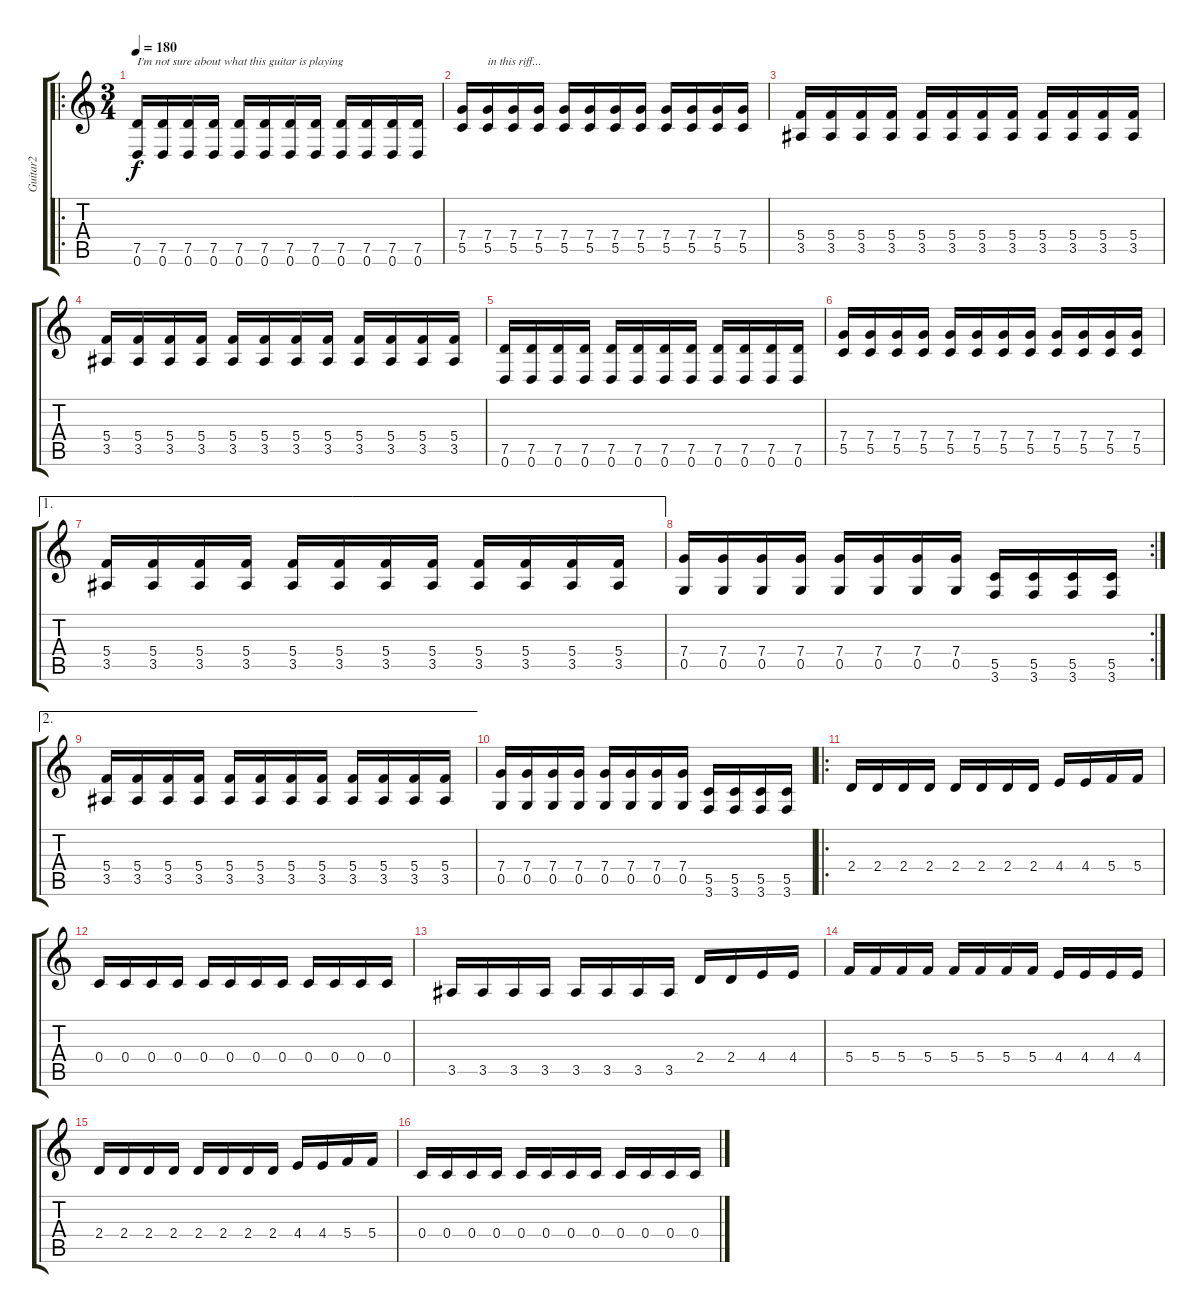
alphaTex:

\track ("Guitar2" "Guitar2") {instrument distortionguitar}
\staff {score tabs}
\tuning (D4 A3 F3 C3 G2 D2) {hide}
\ro
\ts (3 4)
\tempo 180
\clef g2
\ks c
(7.5 0.6).16{txt "I'm not sure about what this guitar is playing" dy f} (7.5 0.6).16 (7.5 0.6).16 (7.5 0.6).16 (7.5 0.6).16 (7.5 0.6).16 (7.5 0.6).16 (7.5 0.6).16 (7.5 0.6).16 (7.5 0.6).16 (7.5 0.6).16 (7.5 0.6).16 |
(7.4 5.5).16 (7.4 5.5).16{txt "in this riff..."} (7.4 5.5).16 (7.4 5.5).16 (7.4 5.5).16 (7.4 5.5).16 (7.4 5.5).16 (7.4 5.5).16 (7.4 5.5).16 (7.4 5.5).16 (7.4 5.5).16 (7.4 5.5).16 |
(5.4 3.5).16 (5.4 3.5).16 (5.4 3.5).16 (5.4 3.5).16 (5.4 3.5).16 (5.4 3.5).16 (5.4 3.5).16 (5.4 3.5).16 (5.4 3.5).16 (5.4 3.5).16 (5.4 3.5).16 (5.4 3.5).16 |
(5.4 3.5).16 (5.4 3.5).16 (5.4 3.5).16 (5.4 3.5).16 (5.4 3.5).16 (5.4 3.5).16 (5.4 3.5).16 (5.4 3.5).16 (5.4 3.5).16 (5.4 3.5).16 (5.4 3.5).16 (5.4 3.5).16 |
(7.5 0.6).16 (7.5 0.6).16 (7.5 0.6).16 (7.5 0.6).16 (7.5 0.6).16 (7.5 0.6).16 (7.5 0.6).16 (7.5 0.6).16 (7.5 0.6).16 (7.5 0.6).16 (7.5 0.6).16 (7.5 0.6).16 |
(7.4 5.5).16 (7.4 5.5).16 (7.4 5.5).16 (7.4 5.5).16 (7.4 5.5).16 (7.4 5.5).16 (7.4 5.5).16 (7.4 5.5).16 (7.4 5.5).16 (7.4 5.5).16 (7.4 5.5).16 (7.4 5.5).16 |
\ae 1
(5.4 3.5).16 (5.4 3.5).16 (5.4 3.5).16 (5.4 3.5).16 (5.4 3.5).16 (5.4 3.5).16 (5.4 3.5).16 (5.4 3.5).16 (5.4 3.5).16 (5.4 3.5).16 (5.4 3.5).16 (5.4 3.5).16 |
\rc 2
(7.4 0.5).16 (7.4 0.5).16 (7.4 0.5).16 (7.4 0.5).16 (7.4 0.5).16 (7.4 0.5).16 (7.4 0.5).16 (7.4 0.5).16 (5.5 3.6).16 (5.5 3.6).16 (5.5 3.6).16 (5.5 3.6).16 |
\ae 2
(5.4 3.5).16 (5.4 3.5).16 (5.4 3.5).16 (5.4 3.5).16 (5.4 3.5).16 (5.4 3.5).16 (5.4 3.5).16 (5.4 3.5).16 (5.4 3.5).16 (5.4 3.5).16 (5.4 3.5).16 (5.4 3.5).16 |
(7.4 0.5).16 (7.4 0.5).16 (7.4 0.5).16 (7.4 0.5).16 (7.4 0.5).16 (7.4 0.5).16 (7.4 0.5).16 (7.4 0.5).16 (5.5 3.6).16 (5.5 3.6).16 (5.5 3.6).16 (5.5 3.6).16 |
\ro
2.4.16 2.4.16 2.4.16 2.4.16 2.4.16 2.4.16 2.4.16 2.4.16 4.4.16 4.4.16 5.4.16 5.4.16 |
0.4.16 0.4.16 0.4.16 0.4.16 0.4.16 0.4.16 0.4.16 0.4.16 0.4.16 0.4.16 0.4.16 0.4.16 |
3.5.16 3.5.16 3.5.16 3.5.16 3.5.16 3.5.16 3.5.16 3.5.16 2.4.16 2.4.16 4.4.16 4.4.16 |
5.4.16 5.4.16 5.4.16 5.4.16 5.4.16 5.4.16 5.4.16 5.4.16 4.4.16 4.4.16 4.4.16 4.4.16 |
2.4.16 2.4.16 2.4.16 2.4.16 2.4.16 2.4.16 2.4.16 2.4.16 4.4.16 4.4.16 5.4.16 5.4.16 |
0.4.16 0.4.16 0.4.16 0.4.16 0.4.16 0.4.16 0.4.16 0.4.16 0.4.16 0.4.16 0.4.16 0.4.16
